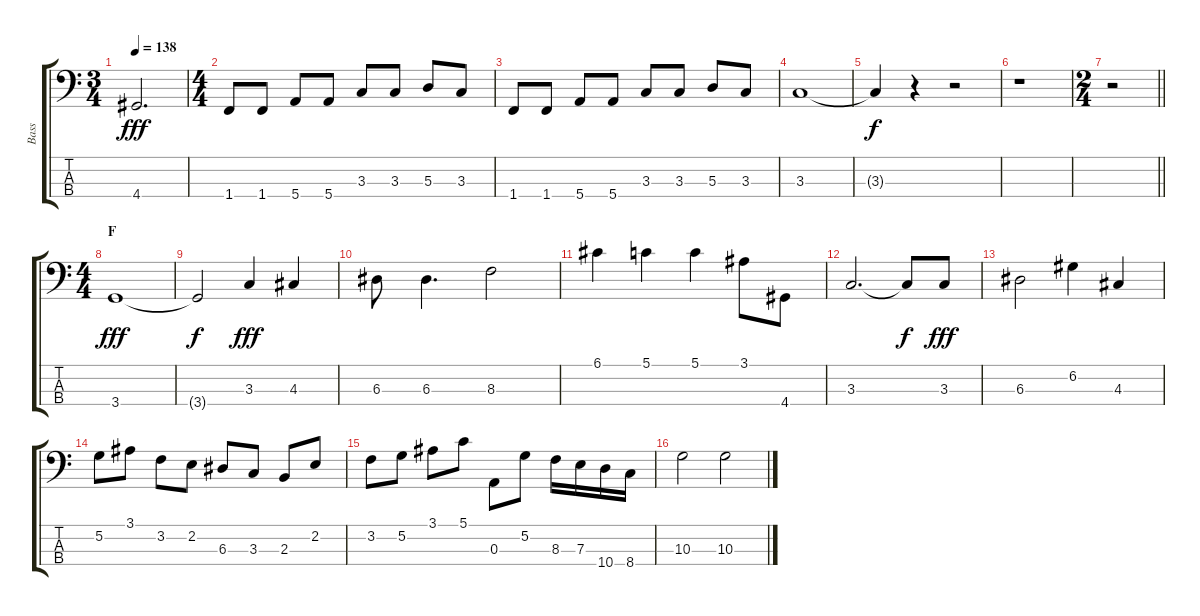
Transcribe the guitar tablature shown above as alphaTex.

\track ("Bass" "Bass") {instrument electricbassfinger}
\staff {score tabs}
\tuning (G2 D2 A1 E1) {hide}
\ts (3 4)
\tempo 138
\clef f4
\ks c
4.4.2{d dy fff} |
\ts (4 4)
1.4.8 1.4.8 5.4.8 5.4.8 3.3.8 3.3.8 5.3.8 3.3.8 |
1.4.8 1.4.8 5.4.8 5.4.8 3.3.8 3.3.8 5.3.8 3.3.8 |
3.3.1 |
3.3{t}.4{dy f} r.4 r.2 |
r.1 |
\ts (2 4)
\barLineRight lightlight
r.2 |
\ts (4 4)
\section ("" "F")
3.4.1{dy fff} |
3.4{t}.2{dy f} 3.3.4{dy fff} 4.3.4 |
6.3.8 6.3.4{d} 8.3.2 |
6.1.4 5.1.4 5.1.4 3.1.8 4.4.8 |
3.3.2{d} 3.3{t}.8{dy f} 3.3.8{dy fff} |
6.3.2 6.2.4 4.3.4 |
5.2.8 3.1.8 3.2.8 2.2.8 6.3.8 3.3.8 2.3.8 2.2.8 |
3.2.8 5.2.8 3.1.8 5.1.8 0.3.8 5.2.8 8.3.16 7.3.16 10.4.16 8.4.16 |
10.3.2 10.3.2
